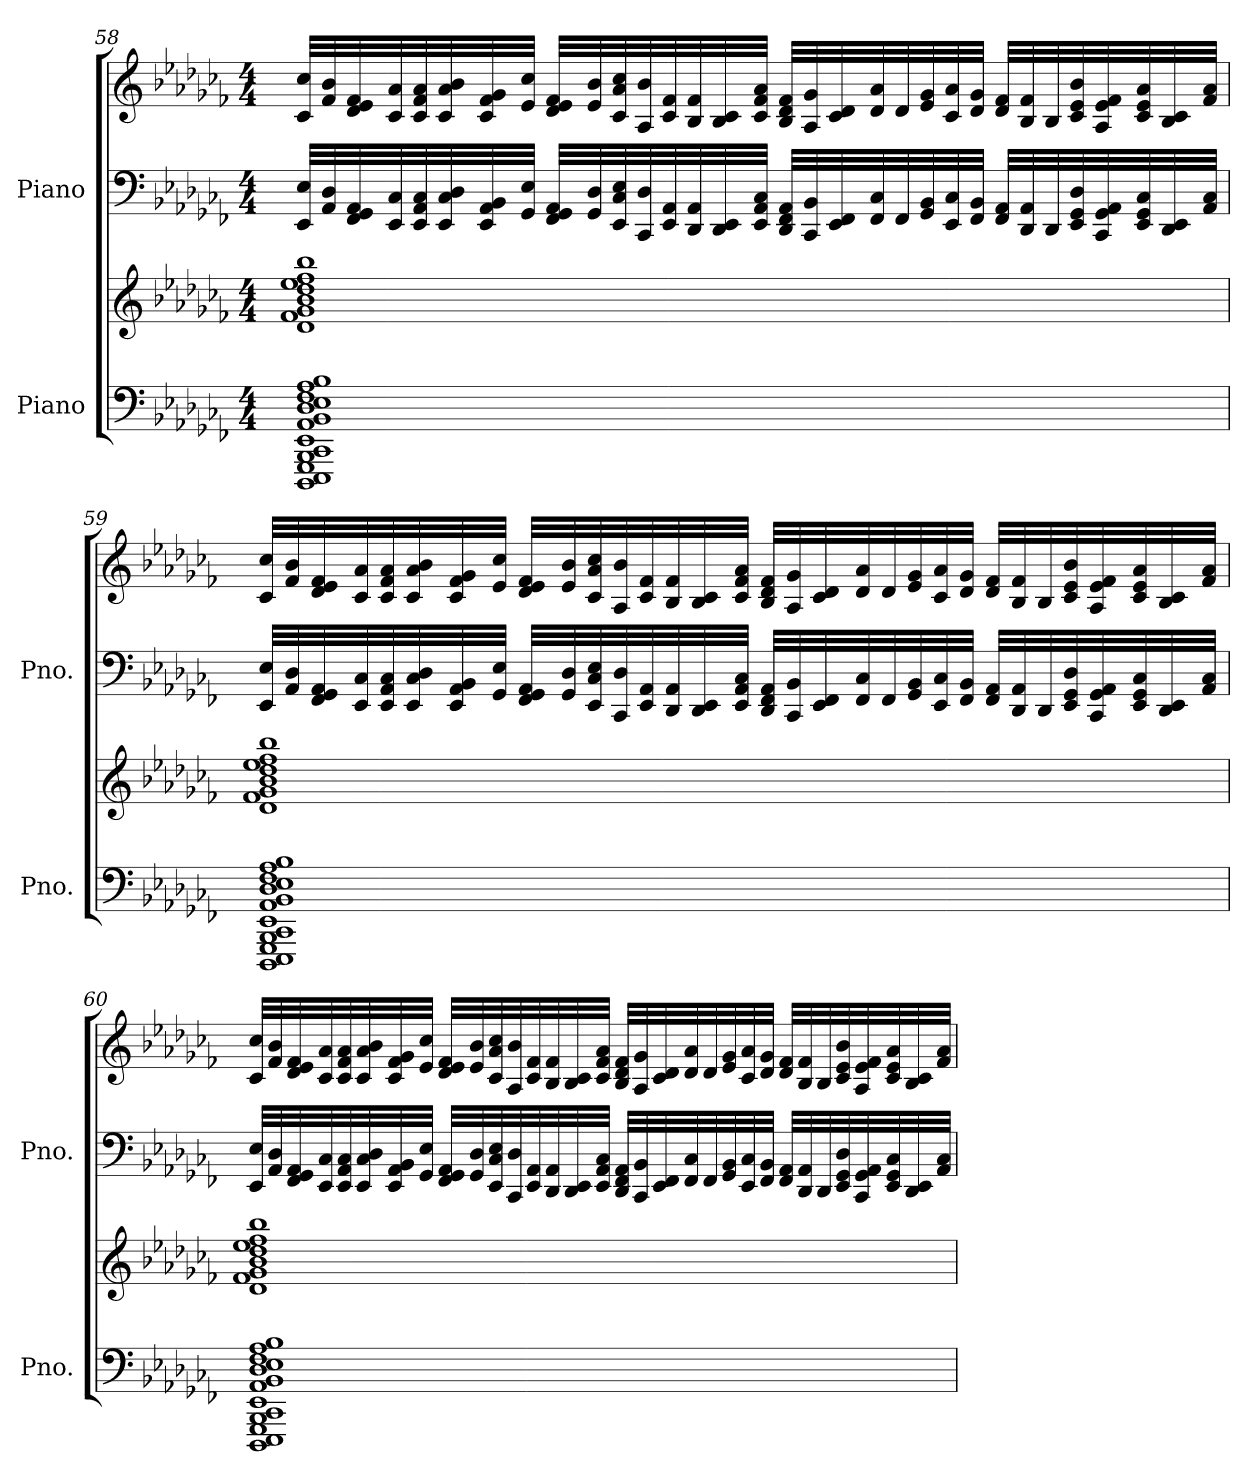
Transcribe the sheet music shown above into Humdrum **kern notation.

**kern	**kern	**kern	**kern
*part2	*part2	*part1	*part1
*staff4	*staff3	*staff2	*staff1
*I"Piano	*	*I"Piano	*
*I'Pno.	*	*I'Pno.	*
!!LO:LB:g=z
*clefF4	*clefG2	*clefF4	*clefG2
*ITrd14c24	*ITrd14c24	*ITrd-21c-36	*ITrd-21c-36
*k[b-e-a-d-g-c-f-]	*k[b-e-a-d-g-c-f-]	*k[b-e-a-d-g-c-f-]	*k[b-e-a-d-g-c-f-]
*M4/4	*M4/4	*M4/4	*M4/4
=58	=58	=58	=58
1DDDDD- 1EEEEE- 1GGGGG- 1BBBBB- 1CCCC- 1EEEE- 1AAAA- 1BBBB- 1DDD- 1EEE- 1FFF- 1AAA- 1BBB-	1DD- 1FF- 1GG- 1BB- 1D- 1E- 1F- 1B-	32ee-/ 32eee-/LLL	32cccc-/ 32ccccc-/LLL
.	.	32aa-/ 32ddd-/	32ffff-/ 32bbbb-/
.	.	32ff-/ 32gg-/ 32aa-/	32dddd-/ 32eeee-/ 32ffff-/
.	.	32ee-/ 32ccc-/	32cccc-/ 32aaaa-/
.	.	32ee-/ 32aa-/ 32ccc-/	32cccc-/ 32ffff-/ 32aaaa-/
.	.	32ee-/ 32ccc-/ 32ddd-/	32cccc-/ 32aaaa-/ 32bbbb-/
.	.	32ee-/ 32aa-/ 32bb-/	32cccc-/ 32ffff-/ 32gggg-/
.	.	32gg-/ 32eee-/JJJ	32eeee-/ 32ccccc-/JJJ
.	.	32ff-/ 32gg-/ 32aa-/LLL	32dddd-/ 32eeee-/ 32ffff-/LLL
.	.	32gg-/ 32ddd-/	32eeee-/ 32bbbb-/
.	.	32ee-/ 32ccc-/ 32eee-/	32cccc-/ 32aaaa-/ 32ccccc-/
.	.	32cc-/ 32ddd-/	32aaa-/ 32bbbb-/
.	.	32ee-/ 32aa-/	32cccc-/ 32ffff-/
.	.	32dd-/ 32aa-/	32bbb-/ 32ffff-/
.	.	32dd-/ 32ee-/	32bbb-/ 32cccc-/
.	.	32ee-/ 32aa-/ 32ccc-/JJJ	32cccc-/ 32ffff-/ 32aaaa-/JJJ
.	.	32dd-/ 32ff-/ 32aa-/LLL	32bbb-/ 32dddd-/ 32ffff-/LLL
.	.	32cc-/ 32bb-/	32aaa-/ 32gggg-/
.	.	32ee-/ 32ff-/	32cccc-/ 32dddd-/
.	.	32ff-/ 32ccc-/	32dddd-/ 32aaaa-/
.	.	32ff-/	32dddd-/
.	.	32gg-/ 32bb-/	32eeee-/ 32gggg-/
.	.	32ee-/ 32ccc-/	32cccc-/ 32aaaa-/
.	.	32ff-/ 32bb-/JJJ	32dddd-/ 32gggg-/JJJ
.	.	32ff-/ 32aa-/LLL	32dddd-/ 32ffff-/LLL
.	.	32dd-/ 32aa-/	32bbb-/ 32ffff-/
.	.	32dd-/	32bbb-/
.	.	32ee-/ 32gg-/ 32ddd-/	32cccc-/ 32eeee-/ 32bbbb-/
.	.	32cc-/ 32gg-/ 32aa-/	32aaa-/ 32eeee-/ 32ffff-/
.	.	32ee-/ 32gg-/ 32ccc-/	32cccc-/ 32eeee-/ 32aaaa-/
.	.	32dd-/ 32ee-/	32bbb-/ 32cccc-/
.	.	32aa-/ 32ccc-/JJJ	32ffff-/ 32aaaa-/JJJ
!!LO:LB:g=z
=59	=59	=59	=59
1DDDDD- 1EEEEE- 1GGGGG- 1BBBBB- 1CCCC- 1EEEE- 1AAAA- 1BBBB- 1DDD- 1EEE- 1FFF- 1AAA- 1BBB-	1DD- 1FF- 1GG- 1BB- 1D- 1E- 1F- 1B-	32ee-/ 32eee-/LLL	32cccc-/ 32ccccc-/LLL
.	.	32aa-/ 32ddd-/	32ffff-/ 32bbbb-/
.	.	32ff-/ 32gg-/ 32aa-/	32dddd-/ 32eeee-/ 32ffff-/
.	.	32ee-/ 32ccc-/	32cccc-/ 32aaaa-/
.	.	32ee-/ 32aa-/ 32ccc-/	32cccc-/ 32ffff-/ 32aaaa-/
.	.	32ee-/ 32ccc-/ 32ddd-/	32cccc-/ 32aaaa-/ 32bbbb-/
.	.	32ee-/ 32aa-/ 32bb-/	32cccc-/ 32ffff-/ 32gggg-/
.	.	32gg-/ 32eee-/JJJ	32eeee-/ 32ccccc-/JJJ
.	.	32ff-/ 32gg-/ 32aa-/LLL	32dddd-/ 32eeee-/ 32ffff-/LLL
.	.	32gg-/ 32ddd-/	32eeee-/ 32bbbb-/
.	.	32ee-/ 32ccc-/ 32eee-/	32cccc-/ 32aaaa-/ 32ccccc-/
.	.	32cc-/ 32ddd-/	32aaa-/ 32bbbb-/
.	.	32ee-/ 32aa-/	32cccc-/ 32ffff-/
.	.	32dd-/ 32aa-/	32bbb-/ 32ffff-/
.	.	32dd-/ 32ee-/	32bbb-/ 32cccc-/
.	.	32ee-/ 32aa-/ 32ccc-/JJJ	32cccc-/ 32ffff-/ 32aaaa-/JJJ
.	.	32dd-/ 32ff-/ 32aa-/LLL	32bbb-/ 32dddd-/ 32ffff-/LLL
.	.	32cc-/ 32bb-/	32aaa-/ 32gggg-/
.	.	32ee-/ 32ff-/	32cccc-/ 32dddd-/
.	.	32ff-/ 32ccc-/	32dddd-/ 32aaaa-/
.	.	32ff-/	32dddd-/
.	.	32gg-/ 32bb-/	32eeee-/ 32gggg-/
.	.	32ee-/ 32ccc-/	32cccc-/ 32aaaa-/
.	.	32ff-/ 32bb-/JJJ	32dddd-/ 32gggg-/JJJ
.	.	32ff-/ 32aa-/LLL	32dddd-/ 32ffff-/LLL
.	.	32dd-/ 32aa-/	32bbb-/ 32ffff-/
.	.	32dd-/	32bbb-/
.	.	32ee-/ 32gg-/ 32ddd-/	32cccc-/ 32eeee-/ 32bbbb-/
.	.	32cc-/ 32gg-/ 32aa-/	32aaa-/ 32eeee-/ 32ffff-/
.	.	32ee-/ 32gg-/ 32ccc-/	32cccc-/ 32eeee-/ 32aaaa-/
.	.	32dd-/ 32ee-/	32bbb-/ 32cccc-/
.	.	32aa-/ 32ccc-/JJJ	32ffff-/ 32aaaa-/JJJ
!!LO:PB:g=z
=60	=60	=60	=60
1DDDDD- 1EEEEE- 1GGGGG- 1BBBBB- 1CCCC- 1EEEE- 1AAAA- 1BBBB- 1DDD- 1EEE- 1FFF- 1AAA- 1BBB-	1DD- 1FF- 1GG- 1BB- 1D- 1E- 1F- 1B-	32ee-/ 32eee-/LLL	32cccc-/ 32ccccc-/LLL
.	.	32aa-/ 32ddd-/	32ffff-/ 32bbbb-/
.	.	32ff-/ 32gg-/ 32aa-/	32dddd-/ 32eeee-/ 32ffff-/
.	.	32ee-/ 32ccc-/	32cccc-/ 32aaaa-/
.	.	32ee-/ 32aa-/ 32ccc-/	32cccc-/ 32ffff-/ 32aaaa-/
.	.	32ee-/ 32ccc-/ 32ddd-/	32cccc-/ 32aaaa-/ 32bbbb-/
.	.	32ee-/ 32aa-/ 32bb-/	32cccc-/ 32ffff-/ 32gggg-/
.	.	32gg-/ 32eee-/JJJ	32eeee-/ 32ccccc-/JJJ
.	.	32ff-/ 32gg-/ 32aa-/LLL	32dddd-/ 32eeee-/ 32ffff-/LLL
.	.	32gg-/ 32ddd-/	32eeee-/ 32bbbb-/
.	.	32ee-/ 32ccc-/ 32eee-/	32cccc-/ 32aaaa-/ 32ccccc-/
.	.	32cc-/ 32ddd-/	32aaa-/ 32bbbb-/
.	.	32ee-/ 32aa-/	32cccc-/ 32ffff-/
.	.	32dd-/ 32aa-/	32bbb-/ 32ffff-/
.	.	32dd-/ 32ee-/	32bbb-/ 32cccc-/
.	.	32ee-/ 32aa-/ 32ccc-/JJJ	32cccc-/ 32ffff-/ 32aaaa-/JJJ
.	.	32dd-/ 32ff-/ 32aa-/LLL	32bbb-/ 32dddd-/ 32ffff-/LLL
.	.	32cc-/ 32bb-/	32aaa-/ 32gggg-/
.	.	32ee-/ 32ff-/	32cccc-/ 32dddd-/
.	.	32ff-/ 32ccc-/	32dddd-/ 32aaaa-/
.	.	32ff-/	32dddd-/
.	.	32gg-/ 32bb-/	32eeee-/ 32gggg-/
.	.	32ee-/ 32ccc-/	32cccc-/ 32aaaa-/
.	.	32ff-/ 32bb-/JJJ	32dddd-/ 32gggg-/JJJ
.	.	32ff-/ 32aa-/LLL	32dddd-/ 32ffff-/LLL
.	.	32dd-/ 32aa-/	32bbb-/ 32ffff-/
.	.	32dd-/	32bbb-/
.	.	32ee-/ 32gg-/ 32ddd-/	32cccc-/ 32eeee-/ 32bbbb-/
.	.	32cc-/ 32gg-/ 32aa-/	32aaa-/ 32eeee-/ 32ffff-/
.	.	32ee-/ 32gg-/ 32ccc-/	32cccc-/ 32eeee-/ 32aaaa-/
.	.	32dd-/ 32ee-/	32bbb-/ 32cccc-/
.	.	32aa-/ 32ccc-/JJJ	32ffff-/ 32aaaa-/JJJ
=	=	=	=
*-	*-	*-	*-
